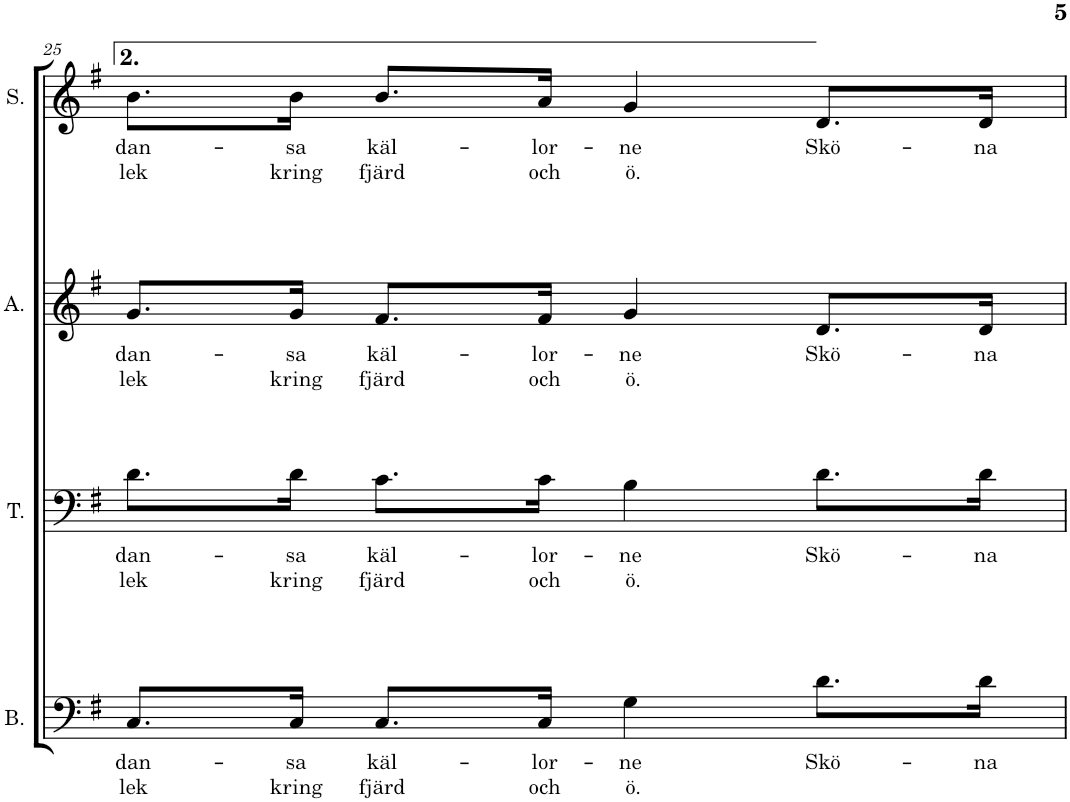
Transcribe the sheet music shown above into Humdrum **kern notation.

**kern	**text	**text	**kern	**text	**text	**kern	**text	**text	**kern	**text	**text
*part4	*part4	*part4	*part3	*part3	*part3	*part2	*part2	*part2	*part1	*part1	*part1
*staff4	*staff4	*staff4	*staff3	*staff3	*staff3	*staff2	*staff2	*staff2	*staff1	*staff1	*staff1
*I"Bass	*	*	*I"Tenor	*	*	*I"Alto	*	*	*I"Soprano	*	*
*I'B.	*	*	*I'T.	*	*	*I'A.	*	*	*I'S.	*	*
!!LO:PB:g=z
*clefF4	*	*	*clefF4	*	*	*clefG2	*	*	*clefG2	*	*
*k[f#]	*	*	*k[f#]	*	*	*k[f#]	*	*	*k[f#]	*	*
*M4/4	*	*	*M4/4	*	*	*M4/4	*	*	*M4/4	*	*
*met(c)	*	*	*met(c)	*	*	*met(c)	*	*	*met(c)	*	*
=25	=25	=25	=25	=25	=25	=25	=25	=25	=25	=25	=25
!	!LO:LY:b	!LO:LY:b	!	!LO:LY:b	!LO:LY:b	!	!LO:LY:b	!LO:LY:b	!	!LO:LY:b	!LO:LY:b
8.C/L	dan-	lek	8.d\L	dan-	lek	8.g/L	dan-	lek	8.b\L	dan-	lek
!	!LO:LY:b	!LO:LY:b	!	!LO:LY:b	!LO:LY:b	!	!LO:LY:b	!LO:LY:b	!	!LO:LY:b	!LO:LY:b
16C/Jk	-sa	kring	16d\Jk	-sa	kring	16g/Jk	-sa	kring	16b\Jk	-sa	kring
!	!LO:LY:b	!LO:LY:b	!	!LO:LY:b	!LO:LY:b	!	!LO:LY:b	!LO:LY:b	!	!LO:LY:b	!LO:LY:b
8.C/L	käl-	fjärd	8.c\L	käl-	fjärd	8.f#/L	käl-	fjärd	8.b/L	käl-	fjärd
!	!LO:LY:b	!LO:LY:b	!	!LO:LY:b	!LO:LY:b	!	!LO:LY:b	!LO:LY:b	!	!LO:LY:b	!LO:LY:b
16C/Jk	-lor-	och	16c\Jk	-lor-	och	16f#/Jk	-lor-	och	16a/Jk	-lor-	och
!	!LO:LY:b	!LO:LY:b	!	!LO:LY:b	!LO:LY:b	!	!LO:LY:b	!LO:LY:b	!	!LO:LY:b	!LO:LY:b
4G\	-ne	ö.	4B\	-ne	ö.	4g/	-ne	ö.	4g/	-ne	ö.
!	!LO:LY:b	!	!	!LO:LY:b	!	!	!LO:LY:b	!	!	!LO:LY:b	!
8.d\L	Skö-	.	8.d\L	Skö-	.	8.d/L	Skö-	.	8.d/L	Skö-	.
!	!LO:LY:b	!	!	!LO:LY:b	!	!	!LO:LY:b	!	!	!LO:LY:b	!
16d\Jk	-na	.	16d\Jk	-na	.	16d/Jk	-na	.	16d/Jk	-na	.
=	=	=	=	=	=	=	=	=	=	=	=
*-	*-	*-	*-	*-	*-	*-	*-	*-	*-	*-	*-
